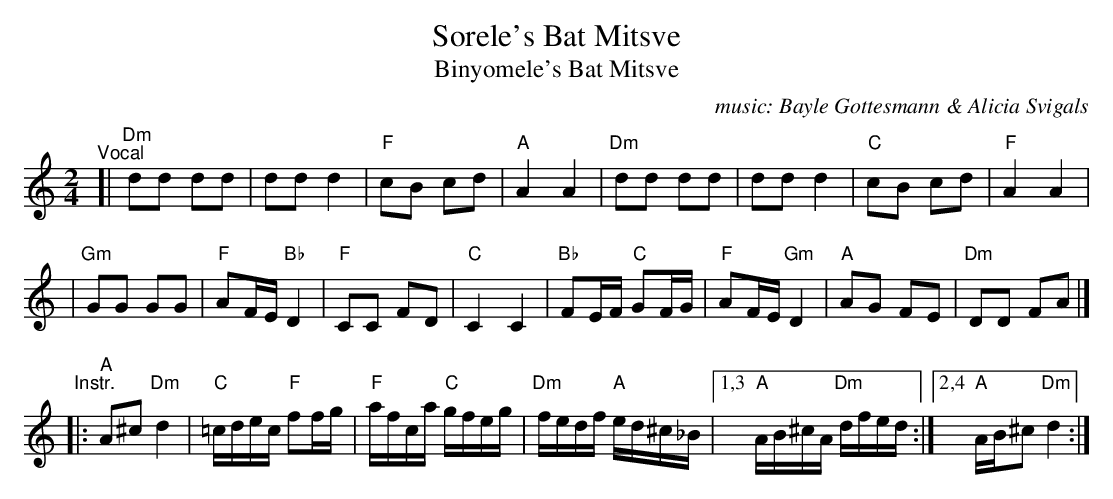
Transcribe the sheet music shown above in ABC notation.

X:1
T: Sorele's Bat Mitsve
T: Binyomele's Bat Mitsve
C: music: Bayle Gottesmann & Alicia Svigals
M: 2/4
L: 1/16
K: Ddor
"^Vocal"\
[| "Dm"d2d2 d2d2 | d2d2 d4 | "F"c2B2 c2d2 |  "A"A4 A4 \
|  "Dm"d2d2 d2d2 | d2d2 d4 | "C"c2B2 c2d2 | "F"A4 A4 |
| "Gm"G2G2 G2G2 | "F"A2FE "Bb"D4 | "F"C2C2 F2D2 | "C"C4 C4 \
| "Bb"F2EF "C"G2FG | "F"A2FE "Gm"D4 | "A"A2G2 F2E2 | "Dm"D2D2 F2A2 |]
"^Instr."\
|: "A"A2^c2 "Dm"d4 | "C"=cdec "F"f2fg | "F"afca "C"gfeg | "Dm"fedf "A"ed^c_B \
|1,3 "A"AB^cA "Dm"dfed :|2,4 "A"AB^c2 "Dm"d4 :|
